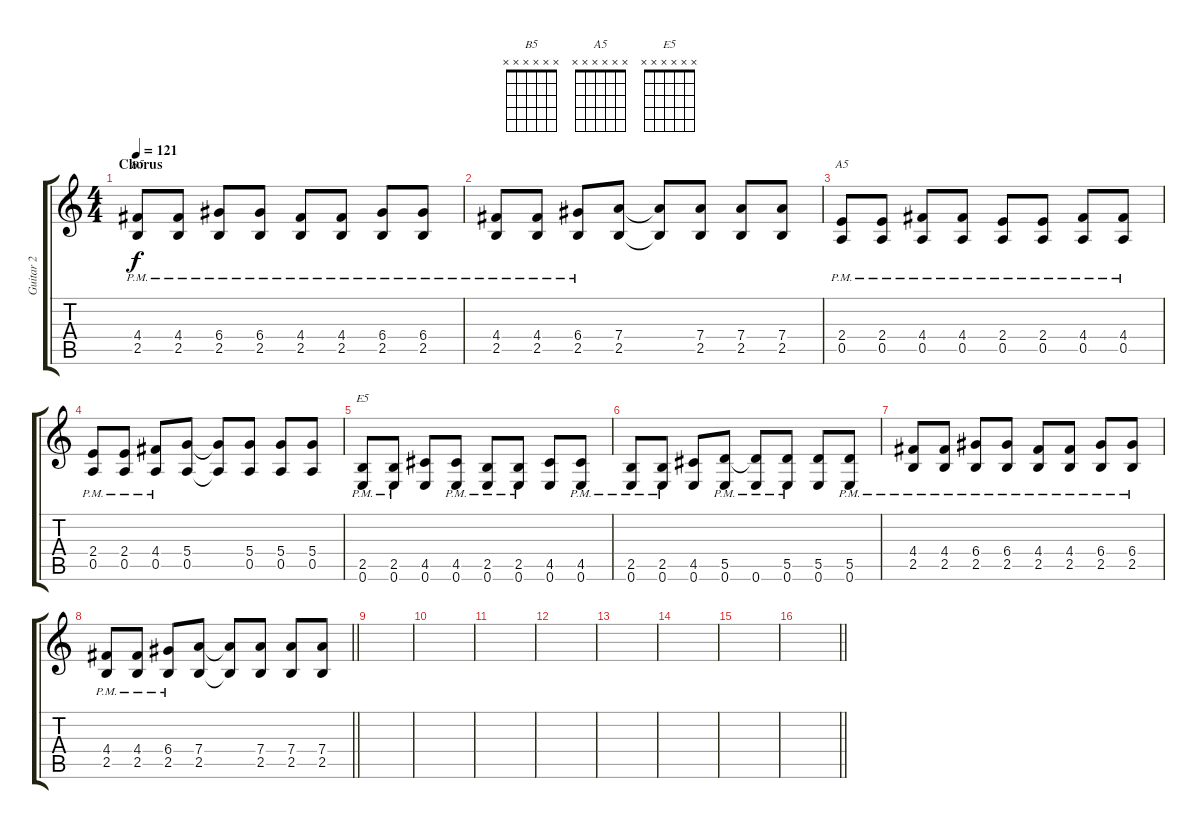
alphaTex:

\track ("Guitar 2" "Guitar 2") {instrument electricguitarclean}
\staff {score tabs}
\tuning (E4 B3 G3 D3 A2 E2) {hide}
\chord ("B5" x x x x x x)
\chord ("A5" x x x x x x)
\chord ("E5" x x x x x x)
\ts (4 4)
\section ("" "Chorus")
\tempo 121
\clef g2
\ks c
(4.4{pm} 2.5{pm}).8{ch "B5" dy f} (4.4{pm} 2.5{pm}).8 (6.4{pm} 2.5{pm}).8 (6.4{pm} 2.5{pm}).8 (4.4{pm} 2.5{pm}).8 (4.4{pm} 2.5{pm}).8 (6.4{pm} 2.5{pm}).8 (6.4{pm} 2.5{pm}).8 |
(4.4{pm} 2.5{pm}).8 (4.4{pm} 2.5{pm}).8 (6.4{pm} 2.5{pm}).8 (7.4 2.5).8 (7.4{t} 2.5{t}).8 (7.4 2.5).8 (7.4 2.5).8 (7.4 2.5).8 |
(2.4{pm} 0.5{pm}).8{ch "A5"} (2.4{pm} 0.5{pm}).8 (4.4{pm} 0.5{pm}).8 (4.4{pm} 0.5{pm}).8 (2.4{pm} 0.5{pm}).8 (2.4{pm} 0.5{pm}).8 (4.4{pm} 0.5{pm}).8 (4.4{pm} 0.5{pm}).8 |
(2.4{pm} 0.5{pm}).8 (2.4{pm} 0.5{pm}).8 (4.4{pm} 0.5{pm}).8 (5.4 0.5).8 (5.4{t} 0.5{t}).8 (5.4 0.5).8 (5.4 0.5).8 (5.4 0.5).8 |
(2.5{pm} 0.6{pm}).8{ch "E5"} (2.5{pm} 0.6{pm}).8 (4.5 0.6).8 (4.5{pm} 0.6{pm}).8 (2.5{pm} 0.6{pm}).8 (2.5{pm} 0.6{pm}).8 (4.5 0.6).8 (4.5{pm} 0.6{pm}).8 |
(2.5{pm} 0.6{pm}).8 (2.5{pm} 0.6{pm}).8 (4.5 0.6).8 (5.5{pm} 0.6{pm}).8 (5.5{pm t} 0.6{pm}).8 (5.5{pm} 0.6{pm}).8 (5.5 0.6).8 (5.5{pm} 0.6{pm}).8 |
(4.4{pm} 2.5{pm}).8 (4.4{pm} 2.5{pm}).8 (6.4{pm} 2.5{pm}).8 (6.4{pm} 2.5{pm}).8 (4.4{pm} 2.5{pm}).8 (4.4{pm} 2.5{pm}).8 (6.4{pm} 2.5{pm}).8 (6.4{pm} 2.5{pm}).8 |
\barLineRight lightlight
(4.4{pm} 2.5{pm}).8 (4.4{pm} 2.5{pm}).8 (6.4{pm} 2.5{pm}).8 (7.4 2.5).8 (7.4{t} 2.5{t}).8 (7.4 2.5).8 (7.4 2.5).8 (7.4 2.5).8 |
|
|
|
|
|
|
|
\barLineRight lightlight
